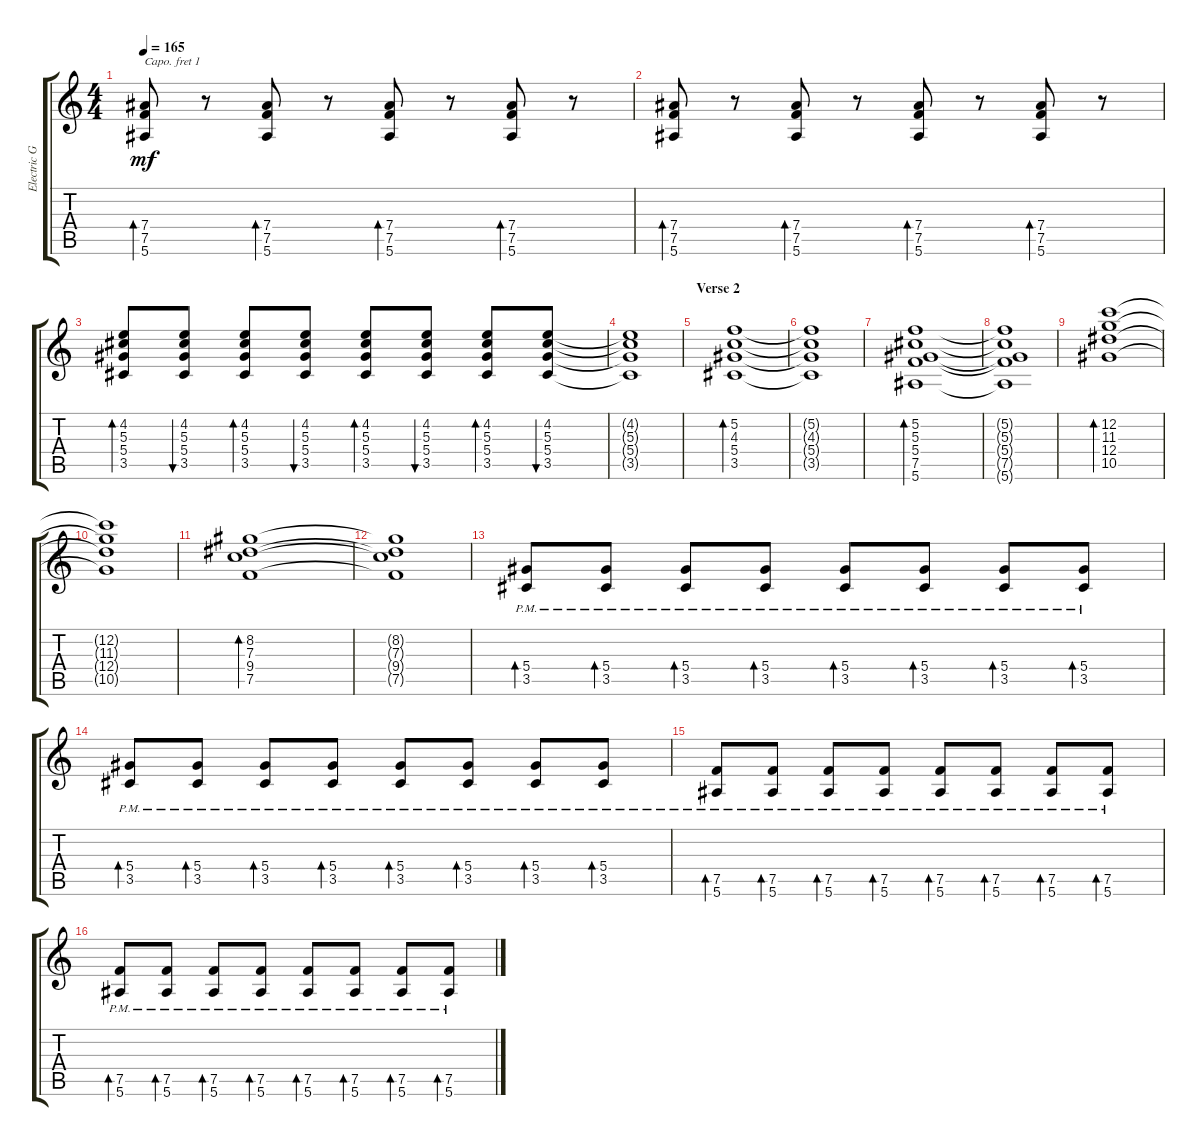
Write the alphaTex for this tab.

\track ("Electric Guitar" "Electric G") {instrument overdrivenguitar}
\staff {score tabs}
\capo 1
\tuning (E4 B3 G3 D3 A2 E2) {hide}
\ts (4 4)
\tempo 165
\clef g2
\ks c
(7.4 7.5 5.6).8{bd 30 dy mf} r.8 (7.4 7.5 5.6).8{bd 30} r.8 (7.4 7.5 5.6).8{bd 30} r.8 (7.4 7.5 5.6).8{bd 30} r.8 |
(7.4 7.5 5.6).8{bd 30} r.8 (7.4 7.5 5.6).8{bd 30} r.8 (7.4 7.5 5.6).8{bd 30} r.8 (7.4 7.5 5.6).8{bd 30} r.8 |
(4.2 5.3 5.4 3.5).8{bd 30} (4.2 5.3 5.4 3.5).8{bu 30} (4.2 5.3 5.4 3.5).8{bd 30} (4.2 5.3 5.4 3.5).8{bu 30} (4.2 5.3 5.4 3.5).8{bd 30} (4.2 5.3 5.4 3.5).8{bu 30} (4.2 5.3 5.4 3.5).8{bd 30} (4.2 5.3 5.4 3.5).8{bu 30} |
(4.2{t} 5.3{t} 5.4{t} 3.5{t}).1 |
\section ("" "Verse 2")
(5.2 4.3 5.4 3.5).1{bd 30} |
(5.2{t} 4.3{t} 5.4{t} 3.5{t}).1 |
(5.2 5.3 5.4 7.5 5.6).1{bd 30} |
(5.2{t} 5.3{t} 5.4{t} 7.5{t} 5.6{t}).1 |
(12.2 11.3 12.4 10.5).1{bd 30} |
(12.2{t} 11.3{t} 12.4{t} 10.5{t}).1 |
(8.2 7.3 9.4 7.5).1{bd 30} |
(8.2{t} 7.3{t} 9.4{t} 7.5{t}).1 |
(5.4{pm} 3.5{pm}).8{bd 30} (5.4{pm} 3.5{pm}).8{bd 30} (5.4{pm} 3.5{pm}).8{bd 30} (5.4{pm} 3.5{pm}).8{bd 30} (5.4{pm} 3.5{pm}).8{bd 30} (5.4{pm} 3.5{pm}).8{bd 30} (5.4{pm} 3.5{pm}).8{bd 30} (5.4{pm} 3.5{pm}).8{bd 30} |
(5.4{pm} 3.5{pm}).8{bd 30} (5.4{pm} 3.5{pm}).8{bd 30} (5.4{pm} 3.5{pm}).8{bd 30} (5.4{pm} 3.5{pm}).8{bd 30} (5.4{pm} 3.5{pm}).8{bd 30} (5.4{pm} 3.5{pm}).8{bd 30} (5.4{pm} 3.5{pm}).8{bd 30} (5.4{pm} 3.5{pm}).8{bd 30} |
(7.5{pm} 5.6{pm}).8{bd 30} (7.5{pm} 5.6{pm}).8{bd 30} (7.5{pm} 5.6{pm}).8{bd 30} (7.5{pm} 5.6{pm}).8{bd 30} (7.5{pm} 5.6{pm}).8{bd 30} (7.5{pm} 5.6{pm}).8{bd 30} (7.5{pm} 5.6{pm}).8{bd 30} (7.5{pm} 5.6{pm}).8{bd 30} |
(7.5{pm} 5.6{pm}).8{bd 30} (7.5{pm} 5.6{pm}).8{bd 30} (7.5{pm} 5.6{pm}).8{bd 30} (7.5{pm} 5.6{pm}).8{bd 30} (7.5{pm} 5.6{pm}).8{bd 30} (7.5{pm} 5.6{pm}).8{bd 30} (7.5{pm} 5.6{pm}).8{bd 30} (7.5{pm} 5.6{pm}).8{bd 30}
